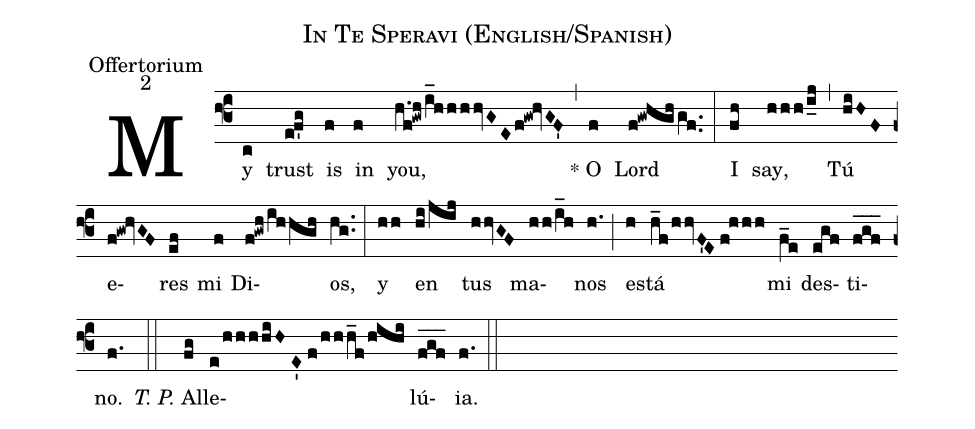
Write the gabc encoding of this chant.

name:In Te Speravi (English/Spanish);
office-part:Offertorium;
mode:2;
%%
(f3) My(c) trust(ef'g) is(f) in(f) you,(h.f!gwh/i_hhhhvGEf!gw!hvGF') (,) * O(f) Lord(f!gwhgh/gf..) (:) I(fh) say,(hhh/i_j) (,) Tú(hiHF) e(f!gw!hvGF)res(ef) mi(f) Di(f!gwh/ihhgh)os,(hg..) (:) y(hh) en(hi/jij) tus(hhvGF) ma(hh/i_h)nos(h.) (;) es(h)tá(h_f/hhvF'E//f!hhh) mi(f_e) des(egf)ti(f_g_f_)no.(f.) (::) <i>T. P.</i> Al(fg)le(e/hhhhiH//E'//f/hhh_f/hihi)lú(f_g_f_){ia}.(f.) (::)
